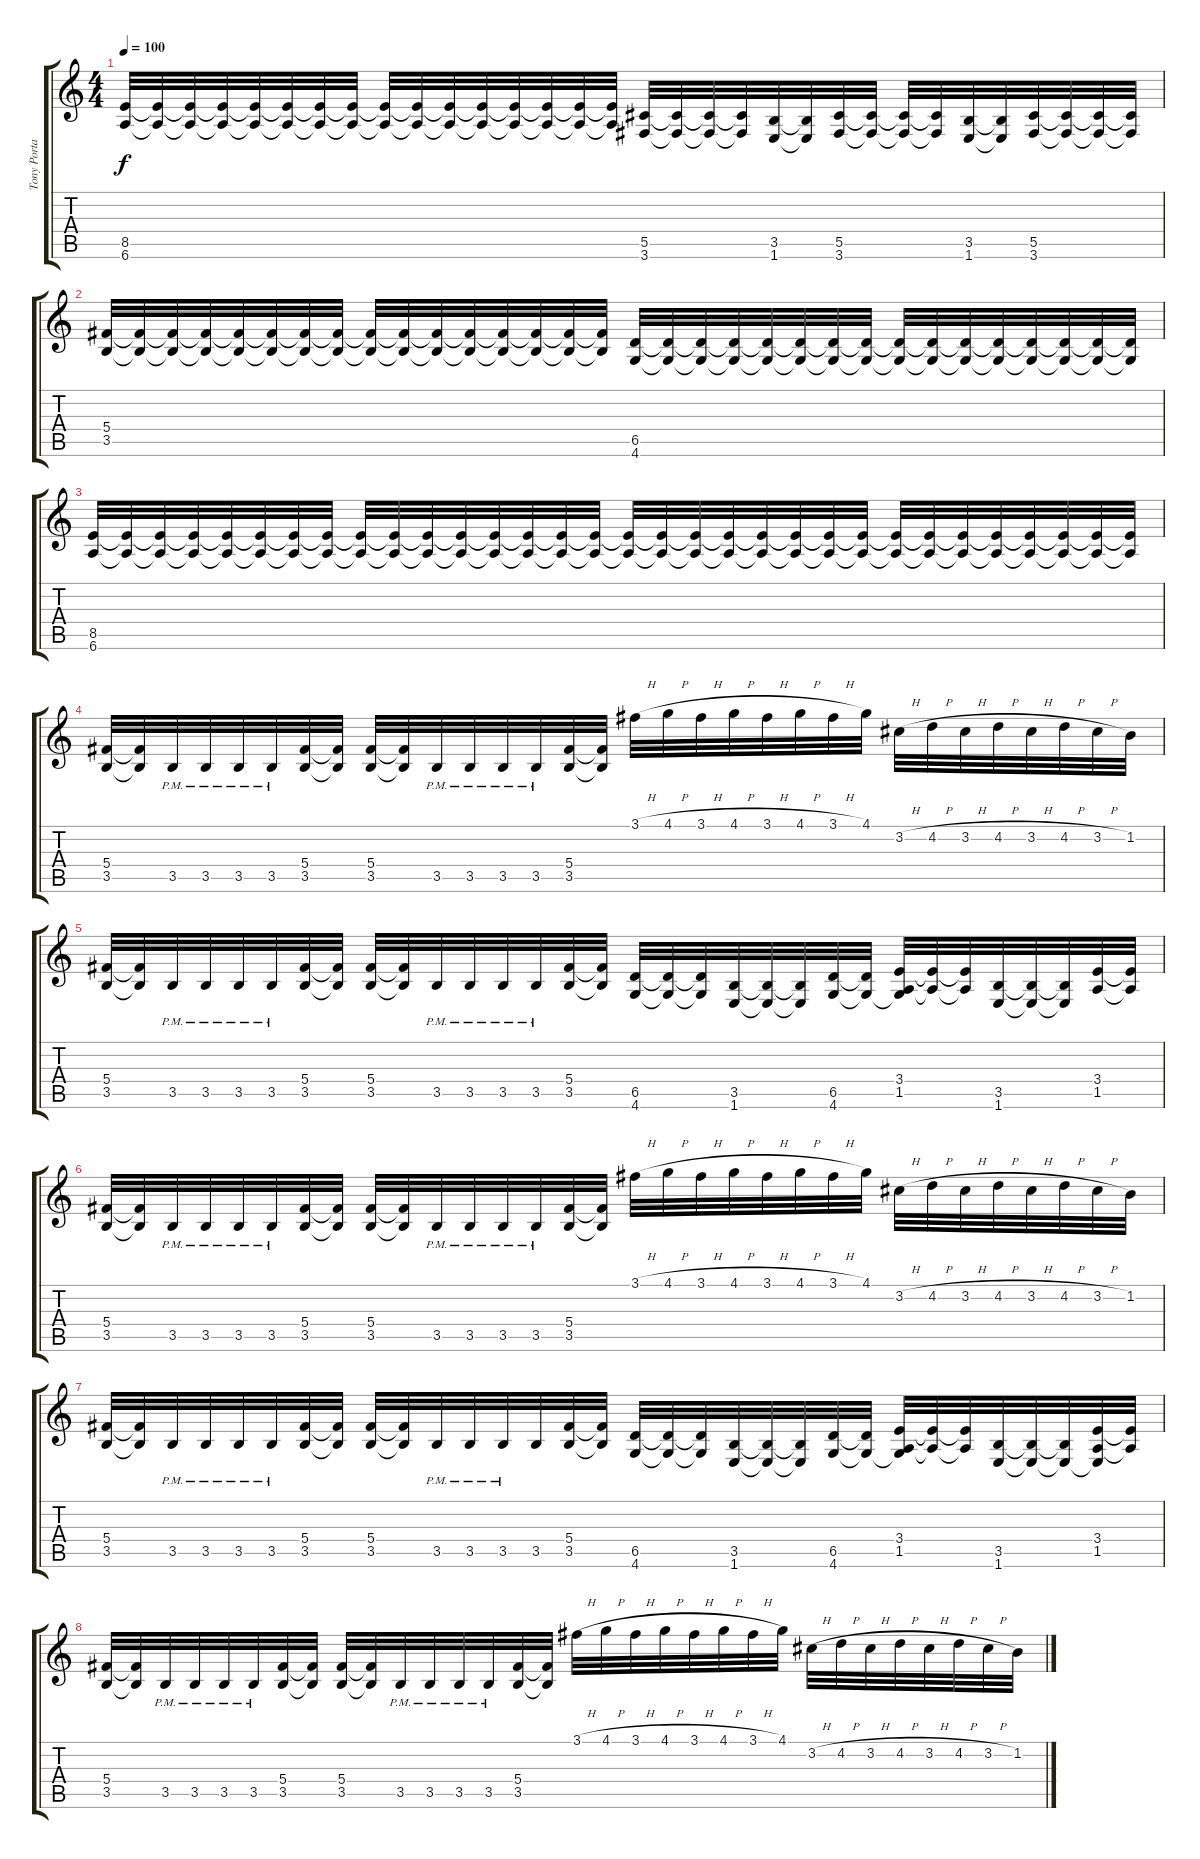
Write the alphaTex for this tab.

\track ("Tony Portaro" "Tony Porta") {instrument overdrivenguitar}
\staff {score tabs}
\tuning (Eb4 Bb3 Gb3 Db3 Ab2 Eb2) {hide}
\ts (4 4)
\tempo 100
\clef g2
\ks c
(8.5 6.6).32{dy f} (8.5{t} 6.6{t}).32 (8.5{t} 6.6{t}).32 (8.5{t} 6.6{t}).32 (8.5{t} 6.6{t}).32 (8.5{t} 6.6{t}).32 (8.5{t} 6.6{t}).32 (8.5{t} 6.6{t}).32 (8.5{t} 6.6{t}).32 (8.5{t} 6.6{t}).32 (8.5{t} 6.6{t}).32 (8.5{t} 6.6{t}).32 (8.5{t} 6.6{t}).32 (8.5{t} 6.6{t}).32 (8.5{t} 6.6{t}).32 (8.5{t} 6.6{t}).32 (5.5 3.6).32 (5.5{t} 3.6{t}).32 (5.5{t} 3.6{t}).32 (5.5{t} 3.6{t}).32 (3.5 1.6).32 (3.5{t} 1.6{t}).32 (5.5 3.6).32 (5.5{t} 3.6{t}).32 (5.5{t} 3.6{t}).32 (5.5{t} 3.6{t}).32 (3.5 1.6).32 (3.5{t} 1.6{t}).32 (5.5 3.6).32 (5.5{t} 3.6{t}).32 (5.5{t} 3.6{t}).32 (5.5{t} 3.6{t}).32 |
(5.4 3.5).32 (5.4{t} 3.5{t}).32 (5.4{t} 3.5{t}).32 (5.4{t} 3.5{t}).32 (5.4{t} 3.5{t}).32 (5.4{t} 3.5{t}).32 (5.4{t} 3.5{t}).32 (5.4{t} 3.5{t}).32 (5.4{t} 3.5{t}).32 (5.4{t} 3.5{t}).32 (5.4{t} 3.5{t}).32 (5.4{t} 3.5{t}).32 (5.4{t} 3.5{t}).32 (5.4{t} 3.5{t}).32 (5.4{t} 3.5{t}).32 (5.4{t} 3.5{t}).32 (6.5 4.6).32 (6.5{t} 4.6{t}).32 (6.5{t} 4.6{t}).32 (6.5{t} 4.6{t}).32 (6.5{t} 4.6{t}).32 (6.5{t} 4.6{t}).32 (6.5{t} 4.6{t}).32 (6.5{t} 4.6{t}).32 (6.5{t} 4.6{t}).32 (6.5{t} 4.6{t}).32 (6.5{t} 4.6{t}).32 (6.5{t} 4.6{t}).32 (6.5{t} 4.6{t}).32 (6.5{t} 4.6{t}).32 (6.5{t} 4.6{t}).32 (6.5{t} 4.6{t}).32 |
(8.5 6.6).32 (8.5{t} 6.6{t}).32 (8.5{t} 6.6{t}).32 (8.5{t} 6.6{t}).32 (8.5{t} 6.6{t}).32 (8.5{t} 6.6{t}).32 (8.5{t} 6.6{t}).32 (8.5{t} 6.6{t}).32 (8.5{t} 6.6{t}).32 (8.5{t} 6.6{t}).32 (8.5{t} 6.6{t}).32 (8.5{t} 6.6{t}).32 (8.5{t} 6.6{t}).32 (8.5{t} 6.6{t}).32 (8.5{t} 6.6{t}).32 (8.5{t} 6.6{t}).32 (8.5{t} 6.6{t}).32 (8.5{t} 6.6{t}).32 (8.5{t} 6.6{t}).32 (8.5{t} 6.6{t}).32 (8.5{t} 6.6{t}).32 (8.5{t} 6.6{t}).32 (8.5{t} 6.6{t}).32 (8.5{t} 6.6{t}).32 (8.5{t} 6.6{t}).32 (8.5{t} 6.6{t}).32 (8.5{t} 6.6{t}).32 (8.5{t} 6.6{t}).32 (8.5{t} 6.6{t}).32 (8.5{t} 6.6{t}).32 (8.5{t} 6.6{t}).32 (8.5{t} 6.6{t}).32 |
(5.4 3.5).32 (5.4{t} 3.5{t}).32 3.5{pm}.32 3.5{pm}.32 3.5{pm}.32 3.5{pm}.32 (5.4 3.5).32 (5.4{t} 3.5{t}).32 (5.4 3.5).32 (5.4{t} 3.5{t}).32 3.5{pm}.32 3.5{pm}.32 3.5{pm}.32 3.5{pm}.32 (5.4 3.5).32 (5.4{t} 3.5{t}).32 3.1{h}.32 4.1{h}.32 3.1{h}.32 4.1{h}.32 3.1{h}.32 4.1{h}.32 3.1{h}.32 4.1.32 3.2{h}.32 4.2{h}.32 3.2{h}.32 4.2{h}.32 3.2{h}.32 4.2{h}.32 3.2{h}.32 1.2.32 |
(5.4 3.5).32 (5.4{t} 3.5{t}).32 3.5{pm}.32 3.5{pm}.32 3.5{pm}.32 3.5{pm}.32 (5.4 3.5).32 (5.4{t} 3.5{t}).32 (5.4 3.5).32 (5.4{t} 3.5{t}).32 3.5{pm}.32 3.5{pm}.32 3.5{pm}.32 3.5{pm}.32 (5.4 3.5).32 (5.4{t} 3.5{t}).32 (6.5 4.6).32 (6.5{t} 4.6{t}).32 (6.5{t} 4.6{t}).32 (3.5 1.6).32 (3.5{t} 1.6{t}).32 (3.5{t} 1.6{t}).32 (6.5 4.6).32 (6.5{t} 4.6{t}).32 (3.4 1.5 4.6{t}).32 (3.4{t} 1.5{t}).32 (3.4{t} 1.5{t}).32 (3.5 1.6).32 (3.5{t} 1.6{t}).32 (3.5{t} 1.6{t}).32 (3.4 1.5).32 (3.4{t} 1.5{t}).32 |
(5.4 3.5).32 (5.4{t} 3.5{t}).32 3.5{pm}.32 3.5{pm}.32 3.5{pm}.32 3.5{pm}.32 (5.4 3.5).32 (5.4{t} 3.5{t}).32 (5.4 3.5).32 (5.4{t} 3.5{t}).32 3.5{pm}.32 3.5{pm}.32 3.5{pm}.32 3.5{pm}.32 (5.4 3.5).32 (5.4{t} 3.5{t}).32 3.1{h}.32 4.1{h}.32 3.1{h}.32 4.1{h}.32 3.1{h}.32 4.1{h}.32 3.1{h}.32 4.1.32 3.2{h}.32 4.2{h}.32 3.2{h}.32 4.2{h}.32 3.2{h}.32 4.2{h}.32 3.2{h}.32 1.2.32 |
(5.4 3.5).32 (5.4{t} 3.5{t}).32 3.5{pm}.32 3.5{pm}.32 3.5{pm}.32 3.5{pm}.32 (5.4 3.5).32 (5.4{t} 3.5{t}).32 (5.4 3.5).32 (5.4{t} 3.5{t}).32 3.5{pm}.32 3.5{pm}.32 3.5{pm}.32 3.5.32 (5.4 3.5).32 (5.4{t} 3.5{t}).32 (6.5 4.6).32 (6.5{t} 4.6{t}).32 (6.5{t} 4.6{t}).32 (3.5 1.6).32 (3.5{t} 1.6{t}).32 (3.5{t} 1.6{t}).32 (6.5 4.6).32 (6.5{t} 4.6{t}).32 (3.4 1.5 4.6{t}).32 (3.4{t} 1.5{t}).32 (3.4{t} 1.5{t}).32 (3.5 1.6).32 (3.5{t} 1.6{t}).32 (3.5{t} 1.6{t}).32 (3.4 1.5 1.6{t}).32 (3.4{t} 1.5{t}).32 |
(5.4 3.5).32 (5.4{t} 3.5{t}).32 3.5{pm}.32 3.5{pm}.32 3.5{pm}.32 3.5{pm}.32 (5.4 3.5).32 (5.4{t} 3.5{t}).32 (5.4 3.5).32 (5.4{t} 3.5{t}).32 3.5{pm}.32 3.5{pm}.32 3.5{pm}.32 3.5{pm}.32 (5.4 3.5).32 (5.4{t} 3.5{t}).32 3.1{h}.32 4.1{h}.32 3.1{h}.32 4.1{h}.32 3.1{h}.32 4.1{h}.32 3.1{h}.32 4.1.32 3.2{h}.32 4.2{h}.32 3.2{h}.32 4.2{h}.32 3.2{h}.32 4.2{h}.32 3.2{h}.32 1.2.32
